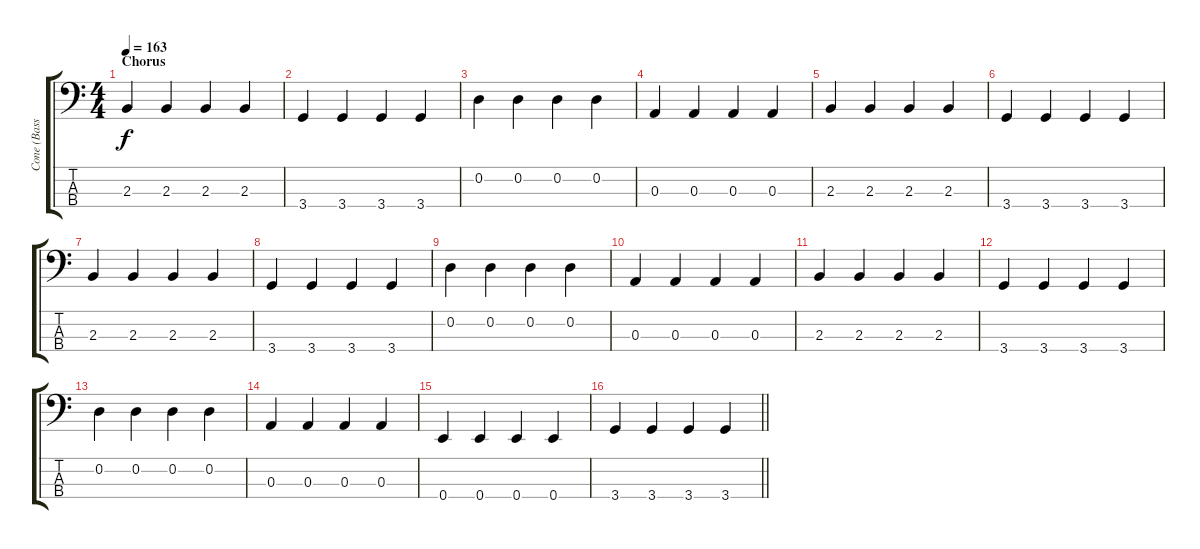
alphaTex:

\track ("Cone (Bass)" "Cone (Bass") {instrument electricbassfinger}
\staff {score tabs}
\tuning (G2 D2 A1 E1) {hide}
\ts (4 4)
\section ("" "Chorus")
\tempo 163
\clef f4
\ks c
2.3.4{dy f} 2.3.4 2.3.4 2.3.4 |
3.4.4 3.4.4 3.4.4 3.4.4 |
0.2.4 0.2.4 0.2.4 0.2.4 |
0.3.4 0.3.4 0.3.4 0.3.4 |
2.3.4 2.3.4 2.3.4 2.3.4 |
3.4.4 3.4.4 3.4.4 3.4.4 |
2.3.4 2.3.4 2.3.4 2.3.4 |
3.4.4 3.4.4 3.4.4 3.4.4 |
0.2.4 0.2.4 0.2.4 0.2.4 |
0.3.4 0.3.4 0.3.4 0.3.4 |
2.3.4 2.3.4 2.3.4 2.3.4 |
3.4.4 3.4.4 3.4.4 3.4.4 |
0.2.4 0.2.4 0.2.4 0.2.4 |
0.3.4 0.3.4 0.3.4 0.3.4 |
0.4.4 0.4.4 0.4.4 0.4.4 |
\barLineRight lightlight
3.4.4 3.4.4 3.4.4 3.4.4
